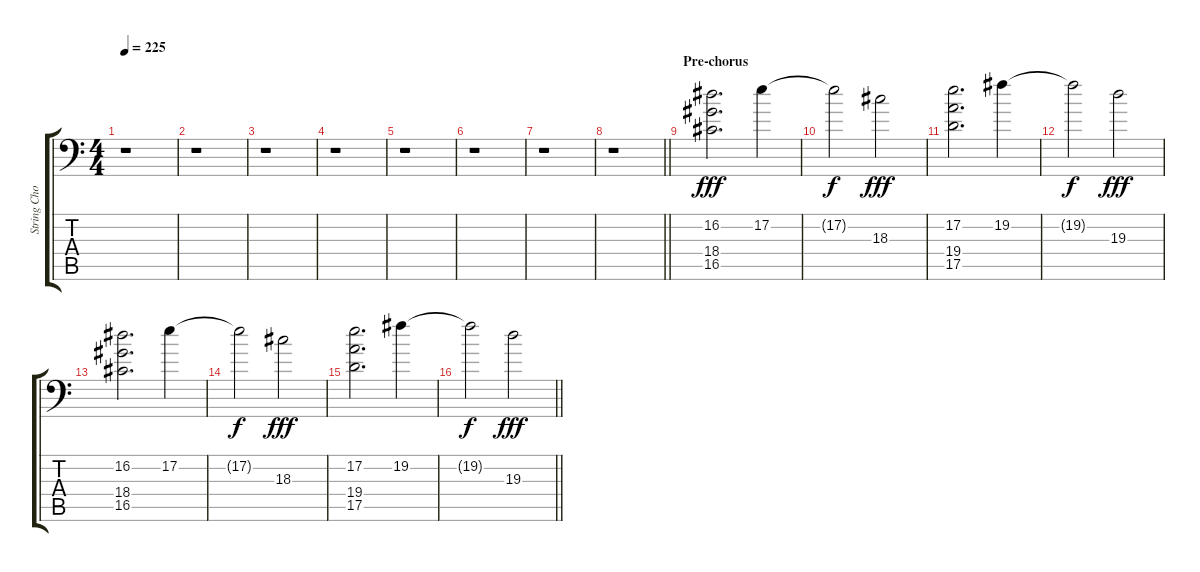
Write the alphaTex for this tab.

\track ("String Choir" "String Cho") {instrument stringensemble2}
\staff {score tabs}
\tuning (B8 B3 G3 D3 A2 C0) {hide}
\ts (4 4)
\tempo 225
\clef f4
\ks c
r.1{dy fff} |
r.1 |
r.1 |
r.1 |
r.1 |
r.1 |
r.1 |
\barLineRight lightlight
r.1 |
\section ("" "Pre-chorus")
(16.2 18.4 16.5).2{d} 17.2.4 |
17.2{t}.2{dy f} 18.3.2{dy fff} |
(17.2 19.4 17.5).2{d} 19.2.4 |
19.2{t}.2{dy f} 19.3.2{dy fff} |
(16.2 18.4 16.5).2{d} 17.2.4 |
17.2{t}.2{dy f} 18.3.2{dy fff} |
(17.2 19.4 17.5).2{d} 19.2.4 |
\barLineRight lightlight
19.2{t}.2{dy f} 19.3.2{dy fff}
